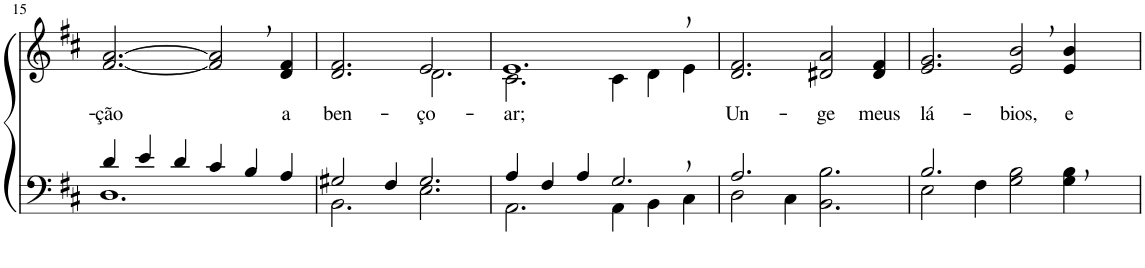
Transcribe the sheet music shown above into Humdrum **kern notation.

**kern	**kern	**text
*part2	*part1	*part1
*staff2	*staff1	*staff1
*I"Parte III e IV	*I"Parte I e II	*
!!LO:PB:g=z
*clefF4	*clefG2	*
*Trd1c2	*Trd1c2	*
*k[f#c#]	*k[f#c#]	*
*M6/4	*M6/4	*
=15	=15	=15
*^	*	*
!	!	!	!LO:LY:b
4d/	1.D	[2.f#/ [2.a/	-ção
4e/	.	.	.
4d/	.	.	.
4c#/	.	2f#/], 2a/],	.
4B/	.	.	.
!	!	!	!LO:LY:b
4A/	.	4d/ 4f#/	a-
=16	=16	=16	=16
*	*	*^	*
!	!	!	!	!LO:LY:b
2G#X/	2.BB\	2.ryy	2.d/ 2.f#/	-ben-
4F#/	.	.	.	.
!	!	!	!	!LO:LY:b
2.G#/	2.E\	2e/	2.d\	-ço-
.	.	4ryy	.	.
=17	=17	=17	=17	=17
!	!	!	!	!LO:LY:b
4A/	2.AA\	1.e,	2.c#\	-ar;
4F#/	.	.	.	.
4A/	.	.	.	.
2.G,/	4AA\	.	4c#\	.
.	4BB\	.	4d\	.
.	4C#\	.	4e\	.
=18	=18	=18	=18	=18
!	!	!	!	!LO:LY:b
*	*	*v	*v	*
2.A/	2D\	2.d/ 2.f#/	Un-
.	4C#\	.	.
!	!	!	!LO:LY:b
2.ryy	2.BB\ 2.B\	2d#X/ 2a/	-ge
!	!	!	!LO:LY:b
.	.	4d#/ 4f#/	meus
=19	=19	=19	=19
!	!	!	!LO:LY:b
2.B/	2E\	2.e/ 2.g/	lá-
.	4F#\	.	.
!	!	!	!LO:LY:b
2.ryy	2G\ 2B\	2e/, 2b/,	-bios,
!	!	!	!LO:LY:b
.	4G\ 4B\	4e/ 4b/	e
*v	*v	*	*
=	=	=
*-	*-	*-
